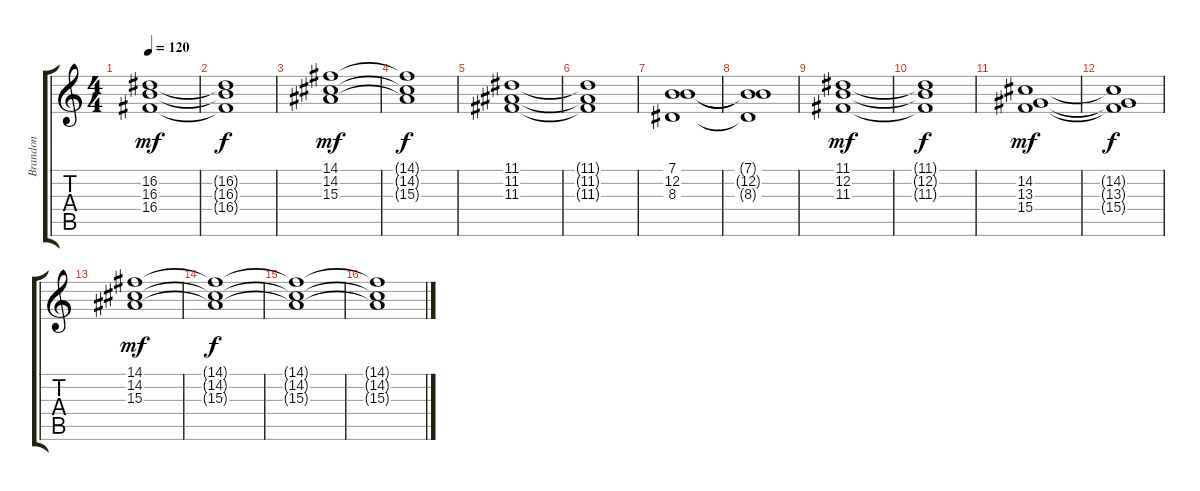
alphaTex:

\track ("Brandon" "Brandon") {instrument acousticgrandpiano}
\staff {score tabs}
\tuning (E4 B3 G3 D3 A2 E2) {hide}
\ts (4 4)
\tempo 120
\clef g2
\ks c
(16.2 16.3 16.4).1{dy mf} |
(16.2{t} 16.3{t} 16.4{t}).1{dy f} |
(14.1 14.2 15.3).1{dy mf} |
(14.1{t} 14.2{t} 15.3{t}).1{dy f} |
(11.1 11.2 11.3).1 |
(11.1{t} 11.2{t} 11.3{t}).1 |
(7.1 12.2 8.3).1 |
(7.1{t} 12.2{t} 8.3{t}).1 |
(11.1 12.2 11.3).1{dy mf} |
(11.1{t} 12.2{t} 11.3{t}).1{dy f} |
(14.2 13.3 15.4).1{dy mf} |
(14.2{t} 13.3{t} 15.4{t}).1{dy f} |
(14.1 14.2 15.3).1{dy mf} |
(14.1{t} 14.2{t} 15.3{t}).1{dy f} |
(14.1{t} 14.2{t} 15.3{t}).1 |
(14.1{t} 14.2{t} 15.3{t}).1
